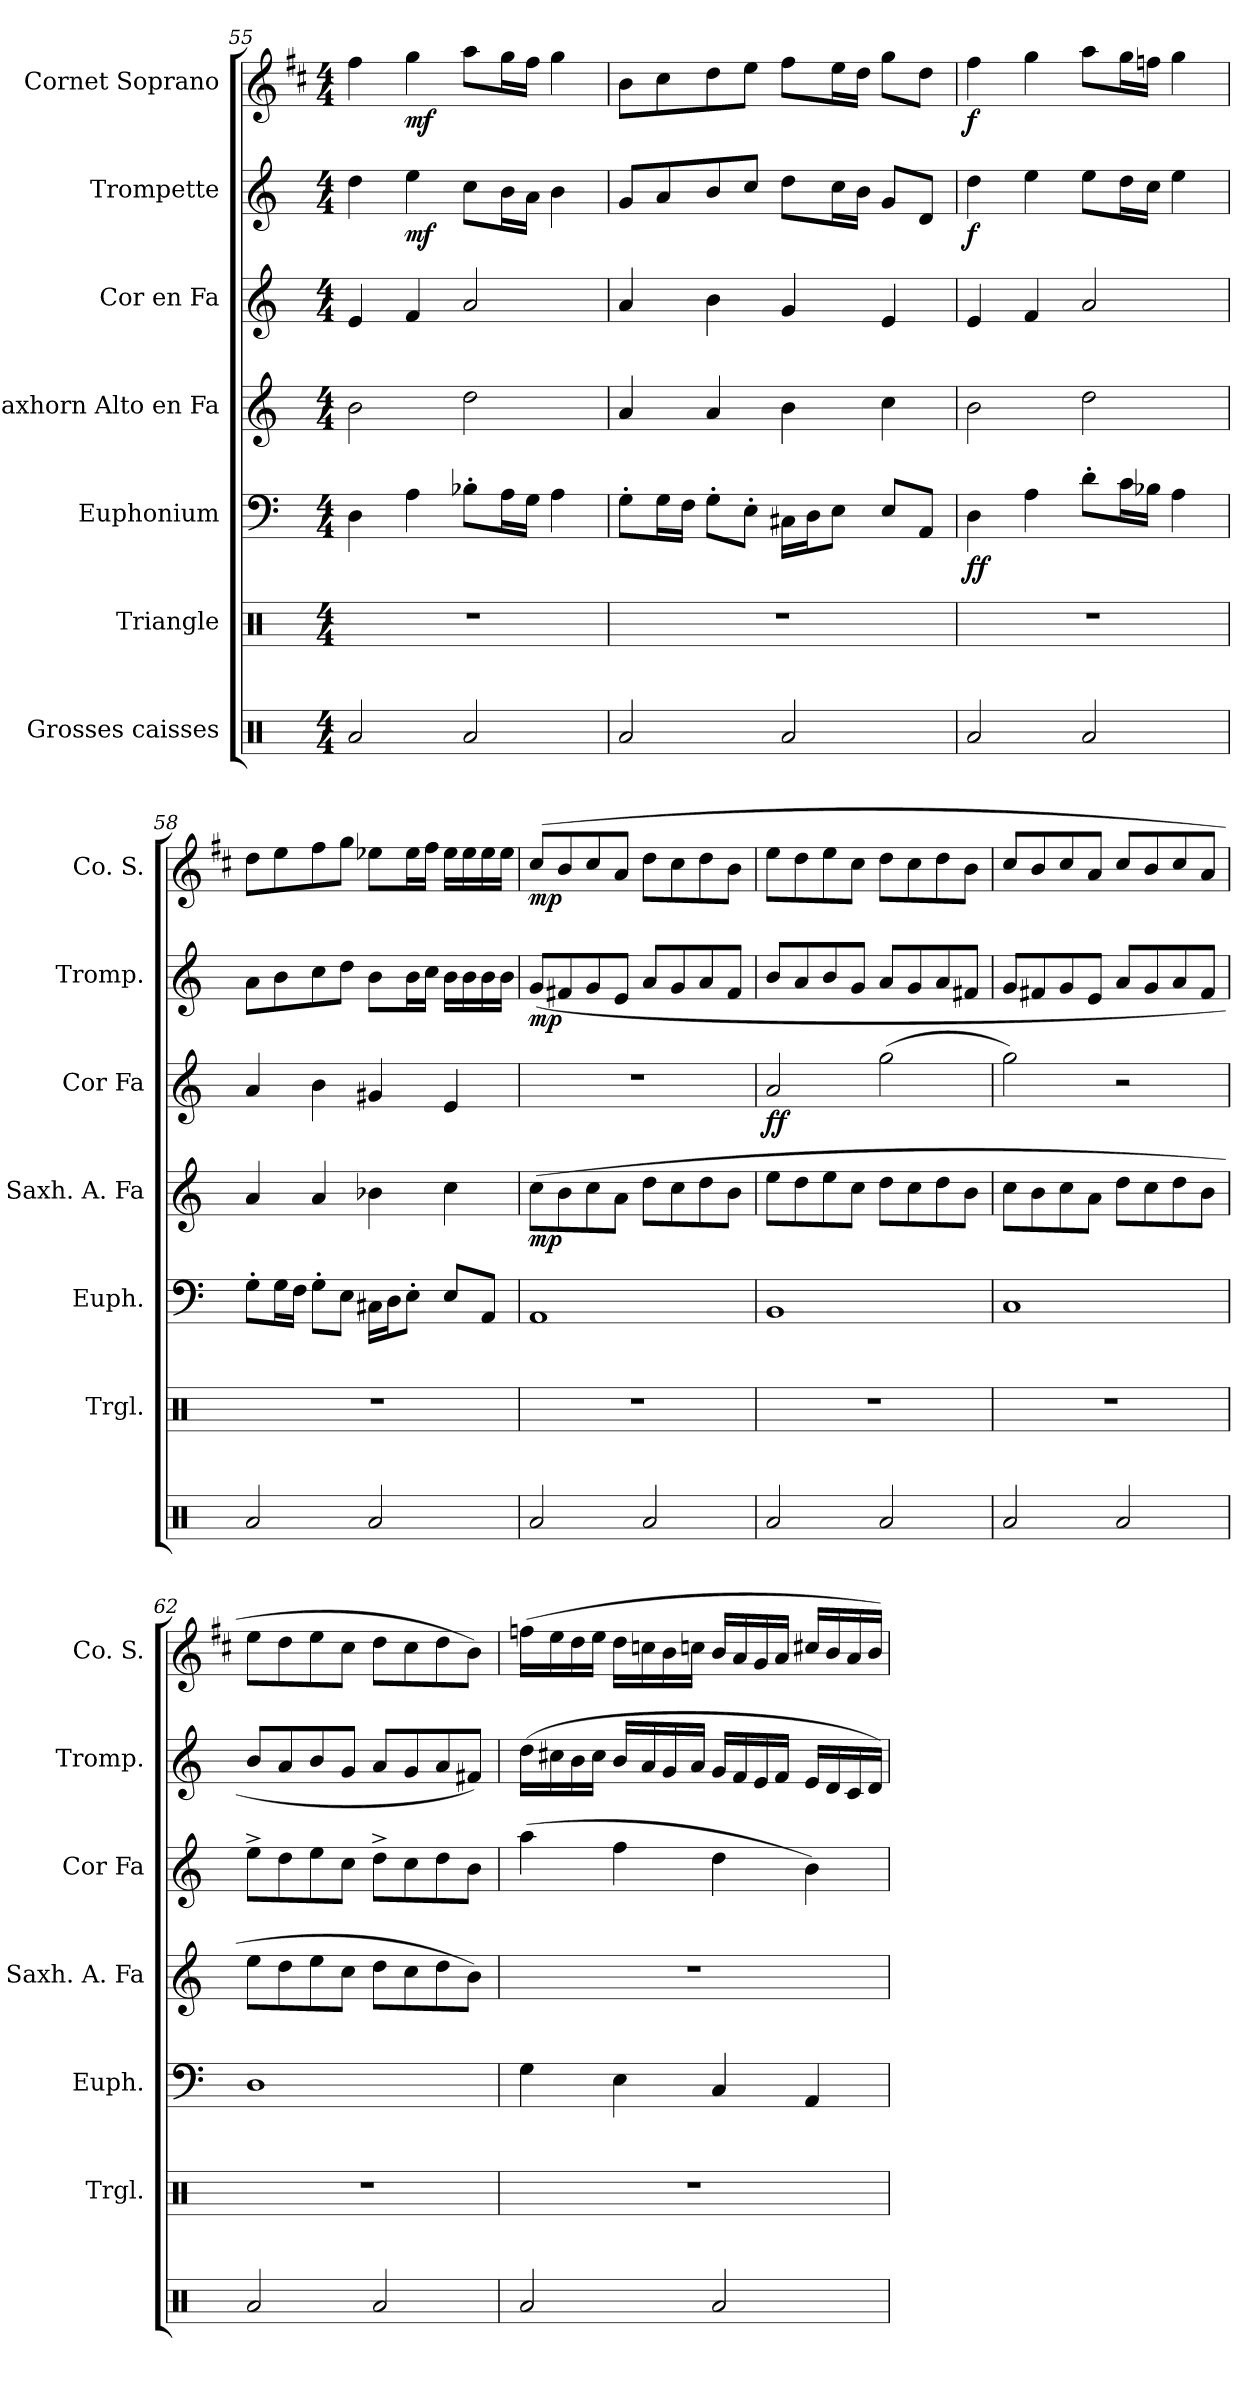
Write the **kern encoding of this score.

**kern	**kern	**kern	**dynam	**kern	**dynam	**kern	**dynam	**kern	**dynam	**kern	**dynam
*part7	*part6	*part5	*part5	*part4	*part4	*part3	*part3	*part2	*part2	*part1	*part1
*staff7	*staff6	*staff5	*staff5	*staff4	*staff4	*staff3	*staff3	*staff2	*staff2	*staff1	*staff1
*I"Grosses caisses	*I"Triangle	*I"Euphonium	*	*I"Saxhorn Alto en Fa	*	*I"Cor en Fa	*	*I"Trompette	*	*I"Cornet Soprano	*
*	*I'Trgl.	*I'Euph.	*	*I'Saxh. A. Fa	*	*I'Cor Fa	*	*I'Tromp.	*	*I'Co. S.	*
*clefX	*clefX	*clefF4	*	*clefG2	*	*clefG2	*	*clefG2	*	*clefG2	*
*	*	*	*	*ITrd4c7	*	*ITrd4c7	*	*ITrd1c2	*	*ITrd1c2	*
*k[]	*k[]	*k[]	*	*k[b-]	*	*k[b-]	*	*k[b-e-]	*	*k[]	*
*M4/4	*M4/4	*M4/4	*	*M4/4	*	*M4/4	*	*M4/4	*	*M4/4	*
=55	=55	=55	=55	=55	=55	=55	=55	=55	=55	=55	=55
2Ra/	1r	4D\	.	2e\	.	4A/	.	4cc\	.	4ee\	.
!	!	!	!	!	!	!	!	!	!LO:DY:b	!	!LO:DY:b
.	.	4A\	.	.	.	4B-/	.	4dd\	mf	4ff\	mf
2Ra/	.	8B-X'\L	.	2g\	.	2d/	.	8b-\L	.	8gg\L	.
.	.	16A\L	.	.	.	.	.	16a\L	.	16ff\L	.
.	.	16G\JJ	.	.	.	.	.	16g\JJ	.	16ee\JJ	.
.	.	4A\	.	.	.	.	.	4a\	.	4ff\	.
!!LO:PB:g=z
=56	=56	=56	=56	=56	=56	=56	=56	=56	=56	=56	=56
2Ra/	1r	8G'\L	.	4d/	.	4d/	.	8f/L	.	8a\L	.
.	.	16G\L	.	.	.	.	.	8g/	.	8b\	.
.	.	16F\JJ	.	.	.	.	.	.	.	.	.
.	.	8G'\L	.	4d/	.	4e\	.	8a/	.	8cc\	.
.	.	8E'\J	.	.	.	.	.	8b-/J	.	8dd\J	.
2Ra/	.	16C#X\LL	.	4e\	.	4c/	.	8cc\L	.	8ee\L	.
.	.	16D\J	.	.	.	.	.	.	.	.	.
.	.	8E\J	.	.	.	.	.	16b-\L	.	16dd\L	.
.	.	.	.	.	.	.	.	16a\JJ	.	16cc\JJ	.
.	.	8E/L	.	4f\	.	4A/	.	8f/L	.	8ff\L	.
.	.	8AA/J	.	.	.	.	.	8c/J	.	8cc\J	.
=57	=57	=57	=57	=57	=57	=57	=57	=57	=57	=57	=57
!	!	!	!LO:DY:b	!	!	!	!	!	!LO:DY:b	!	!LO:DY:b
2Ra/	1r	4D\	ff	2e\	.	4A/	.	4cc\	f	4ee\	f
.	.	4A\	.	.	.	4B-/	.	4dd\	.	4ff\	.
2Ra/	.	8d'\L	.	2g\	.	2d/	.	8dd\L	.	8gg\L	.
.	.	16c\L	.	.	.	.	.	16cc\L	.	16ff\L	.
.	.	16B-X\JJ	.	.	.	.	.	16b-\JJ	.	16ee-X\JJ	.
.	.	4A\	.	.	.	.	.	4dd\	.	4ff\	.
=58	=58	=58	=58	=58	=58	=58	=58	=58	=58	=58	=58
2Ra/	1r	8G'\L	.	4d/	.	4d/	.	8g\L	.	8cc\L	.
.	.	16G\L	.	.	.	.	.	8a\	.	8dd\	.
.	.	16F\JJ	.	.	.	.	.	.	.	.	.
.	.	8G'\L	.	4d/	.	4e\	.	8b-\	.	8ee\	.
.	.	8E\J	.	.	.	.	.	8cc\J	.	8ff\J	.
2Ra/	.	16C#X\LL	.	4e-X\	.	4c#X/	.	8a\L	.	8dd-X\L	.
.	.	16D\J	.	.	.	.	.	.	.	.	.
.	.	8E'\J	.	.	.	.	.	16a\L	.	16dd-\L	.
.	.	.	.	.	.	.	.	16b-\JJ	.	16ee\JJ	.
.	.	8E/L	.	4f\	.	4A/	.	16a\LL	.	16dd-\LL	.
.	.	.	.	.	.	.	.	16a\	.	16dd-\	.
.	.	8AA/J	.	.	.	.	.	16a\	.	16dd-\	.
.	.	.	.	.	.	.	.	16a\JJ	.	16dd-\JJ	.
=59	=59	=59	=59	=59	=59	=59	=59	=59	=59	=59	=59
!	!	!	!	!	!LO:DY:b	!	!	!	!LO:DY:b	!	!LO:DY:b
2Ra/	1r	1AA	.	(>8f\L	mp	1r	.	(>8f/L	mp	(>8b/L	mp
.	.	.	.	8e\	.	.	.	8en/	.	8a/	.
.	.	.	.	8f\	.	.	.	8f/	.	8b/	.
.	.	.	.	8d\J	.	.	.	8d/J	.	8g/J	.
2Ra/	.	.	.	8g\L	.	.	.	8g/L	.	8cc\L	.
.	.	.	.	8f\	.	.	.	8f/	.	8b\	.
.	.	.	.	8g\	.	.	.	8g/	.	8cc\	.
.	.	.	.	8e\J	.	.	.	8e/J	.	8a\J	.
!!LO:LB:g=z
=60	=60	=60	=60	=60	=60	=60	=60	=60	=60	=60	=60
!	!	!	!	!	!	!	!LO:DY:b	!	!	!	!
2Ra/	1r	1BB	.	8a\L	.	2d/	ff	8a/L	.	8dd\L	.
.	.	.	.	8g\	.	.	.	8g/	.	8cc\	.
.	.	.	.	8a\	.	.	.	8a/	.	8dd\	.
.	.	.	.	8f\J	.	.	.	8f/J	.	8b\J	.
2Ra/	.	.	.	8g\L	.	(>2cc\	.	8g/L	.	8cc\L	.
.	.	.	.	8f\	.	.	.	8f/	.	8b\	.
.	.	.	.	8g\	.	.	.	8g/	.	8cc\	.
.	.	.	.	8e\J	.	.	.	8en/J	.	8a\J	.
=61	=61	=61	=61	=61	=61	=61	=61	=61	=61	=61	=61
2Ra/	1r	1C	.	8f\L	.	2cc\)	.	8f/L	.	8b/L	.
.	.	.	.	8e\	.	.	.	8en/	.	8a/	.
.	.	.	.	8f\	.	.	.	8f/	.	8b/	.
.	.	.	.	8d\J	.	.	.	8d/J	.	8g/J	.
2Ra/	.	.	.	8g\L	.	2r	.	8g/L	.	8b/L	.
.	.	.	.	8f\	.	.	.	8f/	.	8a/	.
.	.	.	.	8g\	.	.	.	8g/	.	8b/	.
.	.	.	.	8e\J	.	.	.	8e/J	.	8g/J	.
=62	=62	=62	=62	=62	=62	=62	=62	=62	=62	=62	=62
2Ra/	1r	1D	.	8a\L	.	8a^\L	.	8a/L	.	8dd\L	.
.	.	.	.	8g\	.	8g\	.	8g/	.	8cc\	.
.	.	.	.	8a\	.	8a\	.	8a/	.	8dd\	.
.	.	.	.	8f\J	.	8f\J	.	8f/J	.	8b\J	.
2Ra/	.	.	.	8g\L	.	8g^\L	.	8g/L	.	8cc\L	.
.	.	.	.	8f\	.	8f\	.	8f/	.	8b\	.
.	.	.	.	8g\	.	8g\	.	8g/	.	8cc\	.
.	.	.	.	8e\J)	.	8e\J	.	8en/J)	.	8a\J)	.
!!LO:PB:g=z
=63	=63	=63	=63	=63	=63	=63	=63	=63	=63	=63	=63
2Ra/	1r	4G\	.	1r	.	(>4dd\	.	(>16cc\LL	.	(>16ee-X\LL	.
.	.	.	.	.	.	.	.	16bn\	.	16dd\	.
.	.	.	.	.	.	.	.	16a\	.	16cc\	.
.	.	.	.	.	.	.	.	16b\JJ	.	16dd\JJ	.
.	.	4E\	.	.	.	4b-\	.	16a/LL	.	16cc\LL	.
.	.	.	.	.	.	.	.	16g/	.	16b-X\	.
.	.	.	.	.	.	.	.	16f/	.	16a\	.
.	.	.	.	.	.	.	.	16g/JJ	.	16b-X\JJ	.
2Ra/	.	4C/	.	.	.	4g\	.	16f/LL	.	16a/LL	.
.	.	.	.	.	.	.	.	16e-/	.	16g/	.
.	.	.	.	.	.	.	.	16d/	.	16f/	.
.	.	.	.	.	.	.	.	16e-/JJ	.	16g/JJ	.
.	.	4AA/	.	.	.	4e\)	.	16d/LL	.	16bn/LL	.
.	.	.	.	.	.	.	.	16c/	.	16a/	.
.	.	.	.	.	.	.	.	16B-/	.	16g/	.
.	.	.	.	.	.	.	.	16c/JJ)	.	16a/JJ)	.
=	=	=	=	=	=	=	=	=	=	=	=
*-	*-	*-	*-	*-	*-	*-	*-	*-	*-	*-	*-
